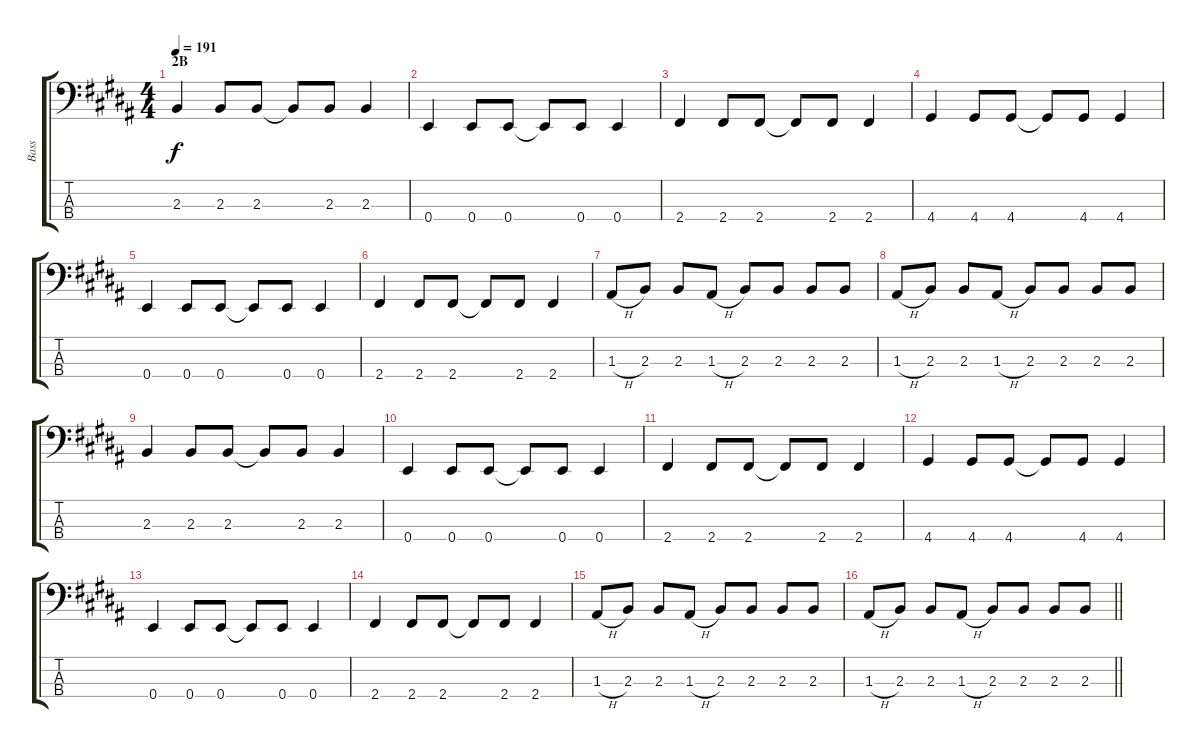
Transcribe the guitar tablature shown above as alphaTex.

\track ("Bass" "Bass") {instrument electricbasspick}
\staff {score tabs}
\tuning (G2 D2 A1 E1) {hide}
\ts (4 4)
\section ("" "2B")
\tempo 191
\clef f4
\ks b
2.3.4{dy f} 2.3.8 2.3.8 2.3{t}.8 2.3.8 2.3.4 |
0.4.4 0.4.8 0.4.8 0.4{t}.8 0.4.8 0.4.4 |
2.4.4 2.4.8 2.4.8 2.4{t}.8 2.4.8 2.4.4 |
4.4.4 4.4.8 4.4.8 4.4{t}.8 4.4.8 4.4.4 |
0.4.4 0.4.8 0.4.8 0.4{t}.8 0.4.8 0.4.4 |
2.4.4 2.4.8 2.4.8 2.4{t}.8 2.4.8 2.4.4 |
1.3{h}.8 2.3.8 2.3.8 1.3{h}.8 2.3.8 2.3.8 2.3.8 2.3.8 |
1.3{h}.8 2.3.8 2.3.8 1.3{h}.8 2.3.8 2.3.8 2.3.8 2.3.8 |
2.3.4 2.3.8 2.3.8 2.3{t}.8 2.3.8 2.3.4 |
0.4.4 0.4.8 0.4.8 0.4{t}.8 0.4.8 0.4.4 |
2.4.4 2.4.8 2.4.8 2.4{t}.8 2.4.8 2.4.4 |
4.4.4 4.4.8 4.4.8 4.4{t}.8 4.4.8 4.4.4 |
0.4.4 0.4.8 0.4.8 0.4{t}.8 0.4.8 0.4.4 |
2.4.4 2.4.8 2.4.8 2.4{t}.8 2.4.8 2.4.4 |
1.3{h}.8 2.3.8 2.3.8 1.3{h}.8 2.3.8 2.3.8 2.3.8 2.3.8 |
\barLineRight lightlight
1.3{h}.8 2.3.8 2.3.8 1.3{h}.8 2.3.8 2.3.8 2.3.8 2.3.8
